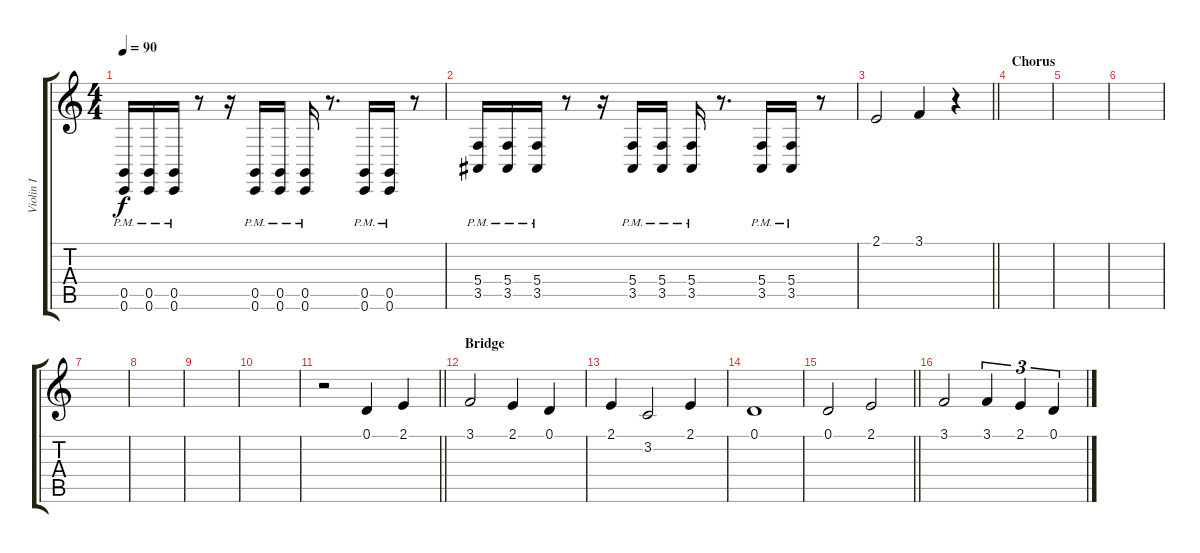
\track ("Violin I" "Violin I") {instrument violin}
\staff {score tabs}
\tuning (D4 A3 F3 C3 G2 C2) {hide}
\ts (4 4)
\tempo 90
\clef g2
\ks c
(0.5{pm} 0.6{pm}).16{dy f} (0.5{pm} 0.6{pm}).16 (0.5{pm} 0.6{pm}).16 r.8 r.16 (0.5{pm} 0.6{pm}).16 (0.5{pm} 0.6{pm}).16 (0.5{pm} 0.6{pm}).16 r.8{d} (0.5{pm} 0.6{pm}).16 (0.5{pm} 0.6{pm}).16 r.8 |
(5.4{pm} 3.5{pm}).16 (5.4{pm} 3.5{pm}).16 (5.4{pm} 3.5{pm}).16 r.8 r.16 (5.4{pm} 3.5{pm}).16 (5.4{pm} 3.5{pm}).16 (5.4{pm} 3.5{pm}).16 r.8{d} (5.4{pm} 3.5{pm}).16 (5.4{pm} 3.5{pm}).16 r.8 |
\barLineRight lightlight
2.1.2 3.1.4 r.4 |
\section ("" "Chorus")
|
|
|
|
|
|
|
\barLineRight lightlight
r.2 0.1.4 2.1.4 |
\section ("" "Bridge")
3.1.2 2.1.4 0.1.4 |
2.1.4 3.2.2 2.1.4 |
0.1.1 |
\barLineRight lightlight
0.1.2 2.1.2 |
3.1.2 3.1.4{tu (3 2)} 2.1.4{tu (3 2)} 0.1.4{tu (3 2)}
